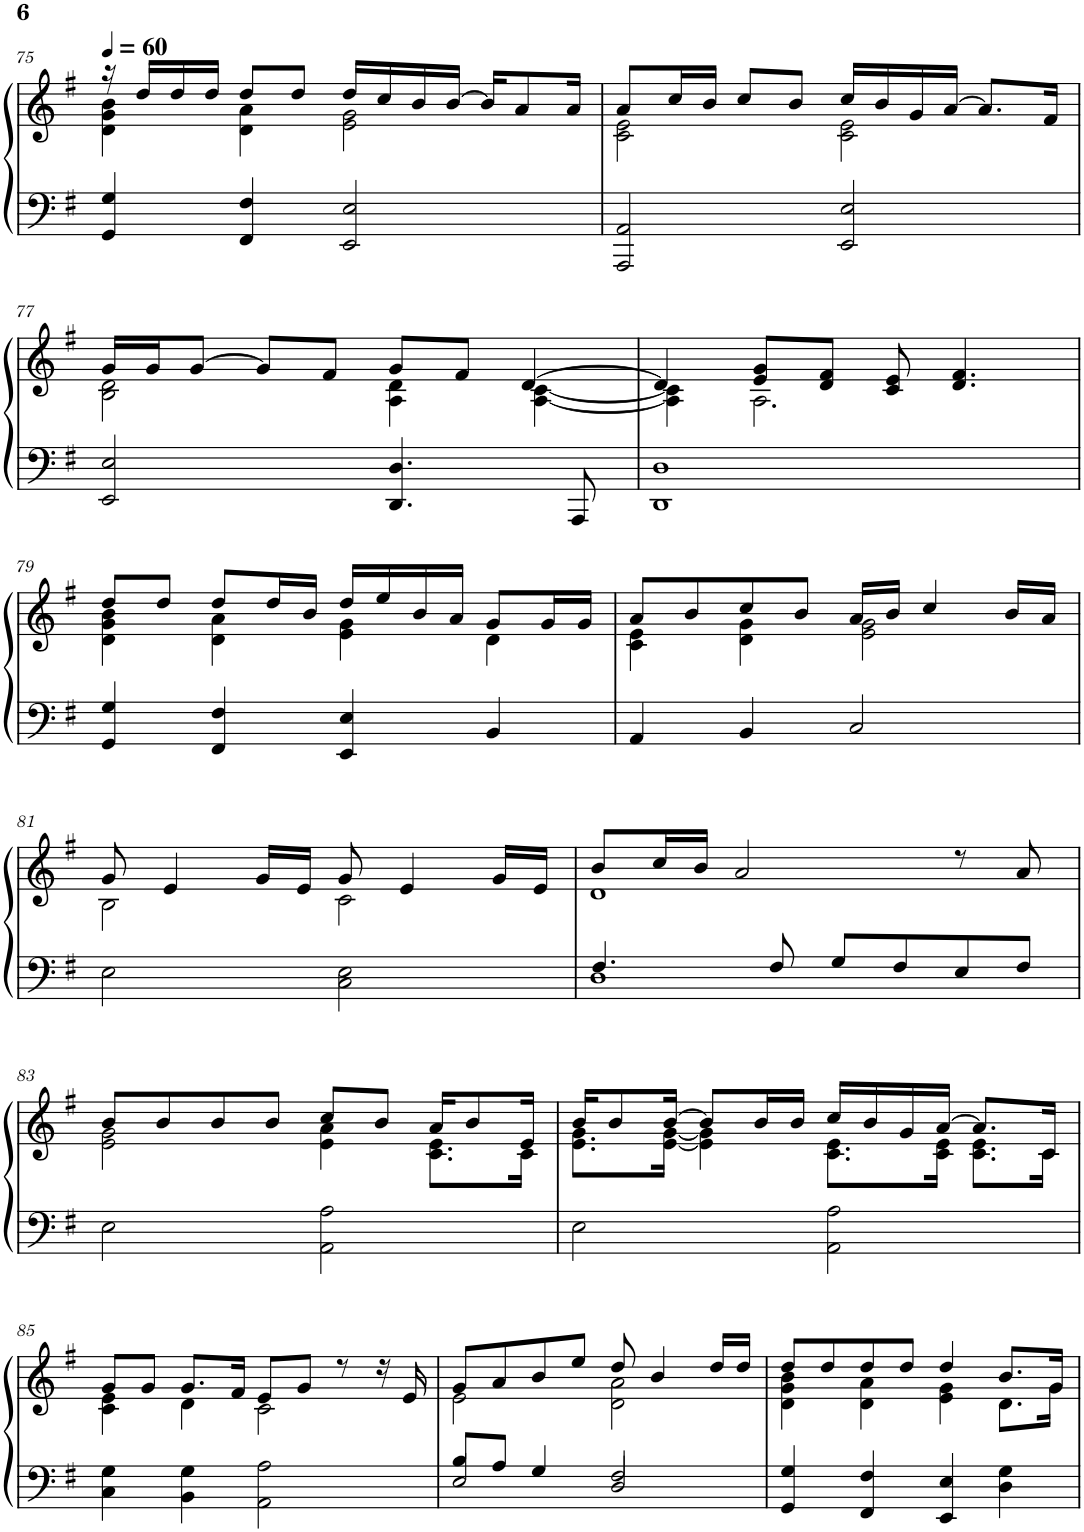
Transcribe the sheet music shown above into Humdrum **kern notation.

**kern	**kern
*part1	*part1
*staff2	*staff1
*I"Piano	*
*I'Pno.	*
!!LO:PB:g=z
*clefF4	*clefG2
*k[f#]	*k[f#]
*M4/4	*M4/4
*MM60	*MM60
=75	=75
*	*^
4GG/ 4G/	16r	4d\ 4g\ 4b\
.	16dd/LL	.
.	16dd/	.
.	16dd/JJ	.
4FF#/ 4F#/	8dd/L	4d\ 4a\
.	8dd/J	.
2EE/ 2E/	16dd/LL	2e\ 2g\
.	16cc/	.
.	16b/	.
.	[16b/JJ	.
.	16b/KL]	.
.	8a/	.
.	16a/Jk	.
=76	=76	=76
2AAA/ 2AA/	8a/L	2c\ 2e\
.	16cc/L	.
.	16b/JJ	.
.	8cc/L	.
.	8b/J	.
2EE/ 2E/	16cc/LL	2c\ 2e\
.	16b/	.
.	16g/	.
.	[16a/JJ	.
.	8.a/L]	.
.	16f#/Jk	.
!!LO:LB:g=z	!!
=77	=77	=77
2EE/ 2E/	16g/LL	2B\ 2d\
.	16g/J	.
.	[8g/J	.
.	8g/L]	.
.	8f#/J	.
4.DD/ 4.D/	8g/L	4A\ 4d\
.	8f#/J	.
.	[4d/	[4A\ [4c\
8AAA/	.	.
=78	=78	=78
1DD 1D	4d/]	4A\] 4c\]
.	8e/ 8g/L	2.A\
.	8d/ 8f#/J	.
.	8c/ 8e/	.
.	4.d/ 4.f#/	.
!!LO:LB:g=z	!!
=79	=79	=79
4GG/ 4G/	8dd/L	4d\ 4g\ 4b\
.	8dd/J	.
4FF#/ 4F#/	8dd/L	4d\ 4a\
.	16dd/L	.
.	16b/JJ	.
4EE/ 4E/	16dd/LL	4e\ 4g\
.	16ee/	.
.	16b/	.
.	16a/JJ	.
4BB/	8g/L	4d\
.	16g/L	.
.	16g/JJ	.
=80	=80	=80
4AA/	8a/L	4c\ 4e\
.	8b/	.
4BB/	8cc/	4d\ 4g\
.	8b/J	.
2C/	16a/LL	2e\ 2g\
.	16b/JJ	.
.	4cc/	.
.	16b/LL	.
.	16a/JJ	.
!!LO:LB:g=z	!!
=81	=81	=81
2E\	8g/	2B\
.	4e/	.
.	16g/LL	.
.	16e/JJ	.
2C\ 2E\	8g/	2c\
.	4e/	.
.	16g/LL	.
.	16e/JJ	.
=82	=82	=82
*^	*	*
4.F#/	1D	8b/L	1d
.	.	16cc/L	.
.	.	16b/JJ	.
.	.	2a/	.
8F#/	.	.	.
8G/L	.	.	.
8F#/	.	.	.
8E/	.	8r	.
8F#/J	.	8a/	.
*v	*v	*	*
!!LO:LB:g=z	!!
=83	=83	=83
2E\	8b/L	2e\ 2g\
.	8b/	.
.	8b/	.
.	8b/J	.
2AA\ 2A\	8cc/L	4e\ 4a\
.	8b/J	.
.	16a/KL	8.c\ 8.e\L
.	8b/	.
.	16e/Jk	16c\Jk
=84	=84	=84
2E\	16b/KL	8.e\ 8.g\L
.	8b/	.
.	[16b/Jk	[16e\ [16g\Jk
.	8b/L]	4e\] 4g\]
.	16b/L	.
.	16b/JJ	.
2AA\ 2A\	16cc/LL	8.c\ 8.e\L
.	16b/	.
.	16g/	.
.	[16a/JJ	16c\ 16e\Jk
.	8.a/L]	8.c\ 8.e\L
.	16c/Jk	16c\Jk
!!LO:LB:g=z	!!
=85	=85	=85
4C\ 4G\	8g/L	4c\ 4e\
.	8g/J	.
4BB\ 4G\	8.g/L	4d\
.	16f#/Jk	.
2AA\ 2A\	8e/L	2c\
.	8g/J	.
.	8r	.
.	16r	.
.	16e/	.
=86	=86	=86
*^	*	*
8B/L	2E/	8g/L	2e\
8A/J	.	8a/	.
4G/	.	8b/	.
.	.	8ee/J	.
2F#/	2D/	8dd/	2d\ 2a\
.	.	4b/	.
.	.	16dd/LL	.
.	.	16dd/JJ	.
*v	*v	*	*
=87	=87	=87
4GG/ 4G/	8dd/L	4d\ 4g\ 4b\
.	8dd/	.
4FF#/ 4F#/	8dd/	4d\ 4a\
.	8dd/J	.
4EE/ 4E/	4dd/	4e\ 4g\
4D\ 4G\	8.b/L	8.d\L
.	16g/Jk	16g\Jk
*	*v	*v
=	=
*-	*-
